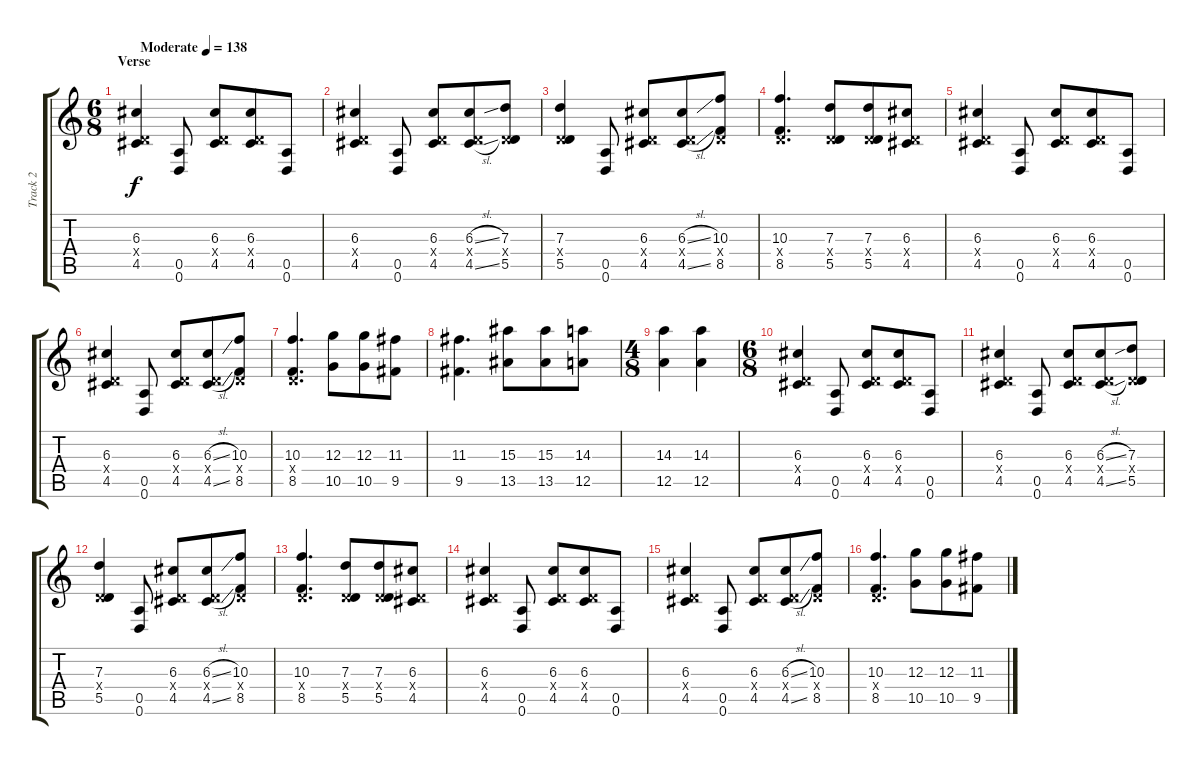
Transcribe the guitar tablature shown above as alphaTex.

\track ("Track 2" "Track 2") {instrument distortionguitar}
\staff {score tabs}
\tuning (E4 B3 G3 D3 A2 D2) {hide}
\ts (6 8)
\section ("" "Verse")
\tempo (138 "Moderate")
\clef g2
\ks c
(6.3 0.4{x} 4.5).4{dy f instrument distortionguitar} (0.5 0.6).8 (6.3 0.4{x} 4.5).8 (6.3 0.4{x} 4.5).8 (0.5 0.6).8 |
(6.3 0.4{x} 4.5).4 (0.5 0.6).8 (6.3 0.4{x} 4.5).8 (6.3{sl} 0.4{x} 4.5{sl}).8 (7.3 0.4{x} 5.5).8 |
(7.3 0.4{x} 5.5).4 (0.5 0.6).8 (6.3 0.4{x} 4.5).8 (6.3{sl} 0.4{x} 4.5{sl}).8 (10.3 0.4{x} 8.5).8 |
(10.3 0.4{x} 8.5).4{d} (7.3 0.4{x} 5.5).8 (7.3 0.4{x} 5.5).8 (6.3 0.4{x} 4.5).8 |
(6.3 0.4{x} 4.5).4 (0.5 0.6).8 (6.3 0.4{x} 4.5).8 (6.3 0.4{x} 4.5).8 (0.5 0.6).8 |
(6.3 0.4{x} 4.5).4 (0.5 0.6).8 (6.3 0.4{x} 4.5).8 (6.3{sl} 0.4{x} 4.5{sl}).8 (10.3 0.4{x} 8.5).8 |
(10.3 0.4{x} 8.5).4{d} (12.3 10.5).8 (12.3 10.5).8 (11.3 9.5).8 |
(11.3 9.5).4{d} (15.3 13.5).8 (15.3 13.5).8 (14.3 12.5).8 |
\ts (4 8)
(14.3 12.5).4 (14.3 12.5).4 |
\ts (6 8)
(6.3 0.4{x} 4.5).4 (0.5 0.6).8 (6.3 0.4{x} 4.5).8 (6.3 0.4{x} 4.5).8 (0.5 0.6).8 |
(6.3 0.4{x} 4.5).4 (0.5 0.6).8 (6.3 0.4{x} 4.5).8 (6.3{sl} 0.4{x} 4.5{sl}).8 (7.3 0.4{x} 5.5).8 |
(7.3 0.4{x} 5.5).4 (0.5 0.6).8 (6.3 0.4{x} 4.5).8 (6.3{sl} 0.4{x} 4.5{sl}).8 (10.3 0.4{x} 8.5).8 |
(10.3 0.4{x} 8.5).4{d} (7.3 0.4{x} 5.5).8 (7.3 0.4{x} 5.5).8 (6.3 0.4{x} 4.5).8 |
(6.3 0.4{x} 4.5).4 (0.5 0.6).8 (6.3 0.4{x} 4.5).8 (6.3 0.4{x} 4.5).8 (0.5 0.6).8 |
(6.3 0.4{x} 4.5).4 (0.5 0.6).8 (6.3 0.4{x} 4.5).8 (6.3{sl} 0.4{x} 4.5{sl}).8 (10.3 0.4{x} 8.5).8 |
(10.3 0.4{x} 8.5).4{d} (12.3 10.5).8 (12.3 10.5).8 (11.3 9.5).8
